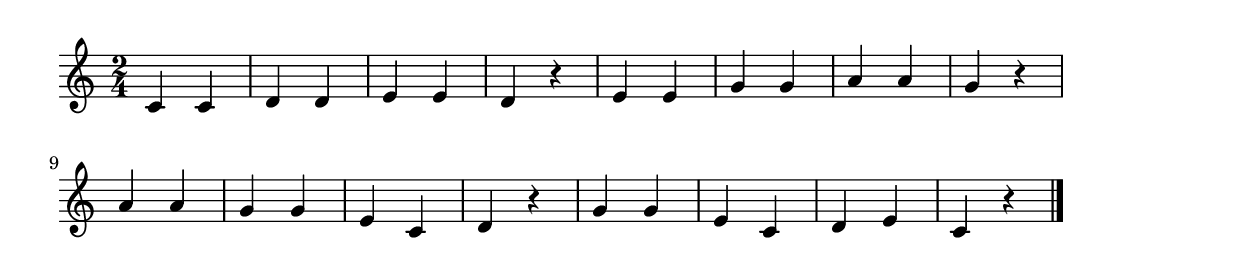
\version "2.18.2"

% 日の丸の旗（しろじにあかくひのまるそめて）
% \index{ひのまる@日の丸の旗（しろじにあかくひのまるそめて)}

\score {

\layout {
line-width = #170
indent = 0\mm
}

\relative c' {
\key c \major
\time 2/4
\numericTimeSignature

c4 c 
d d 
e e
d r
e e 
g g
a a
g r
\break
a a
g g 
e c d r
g g
e c 
d e c r


\bar "|."
}

\midi {}

}